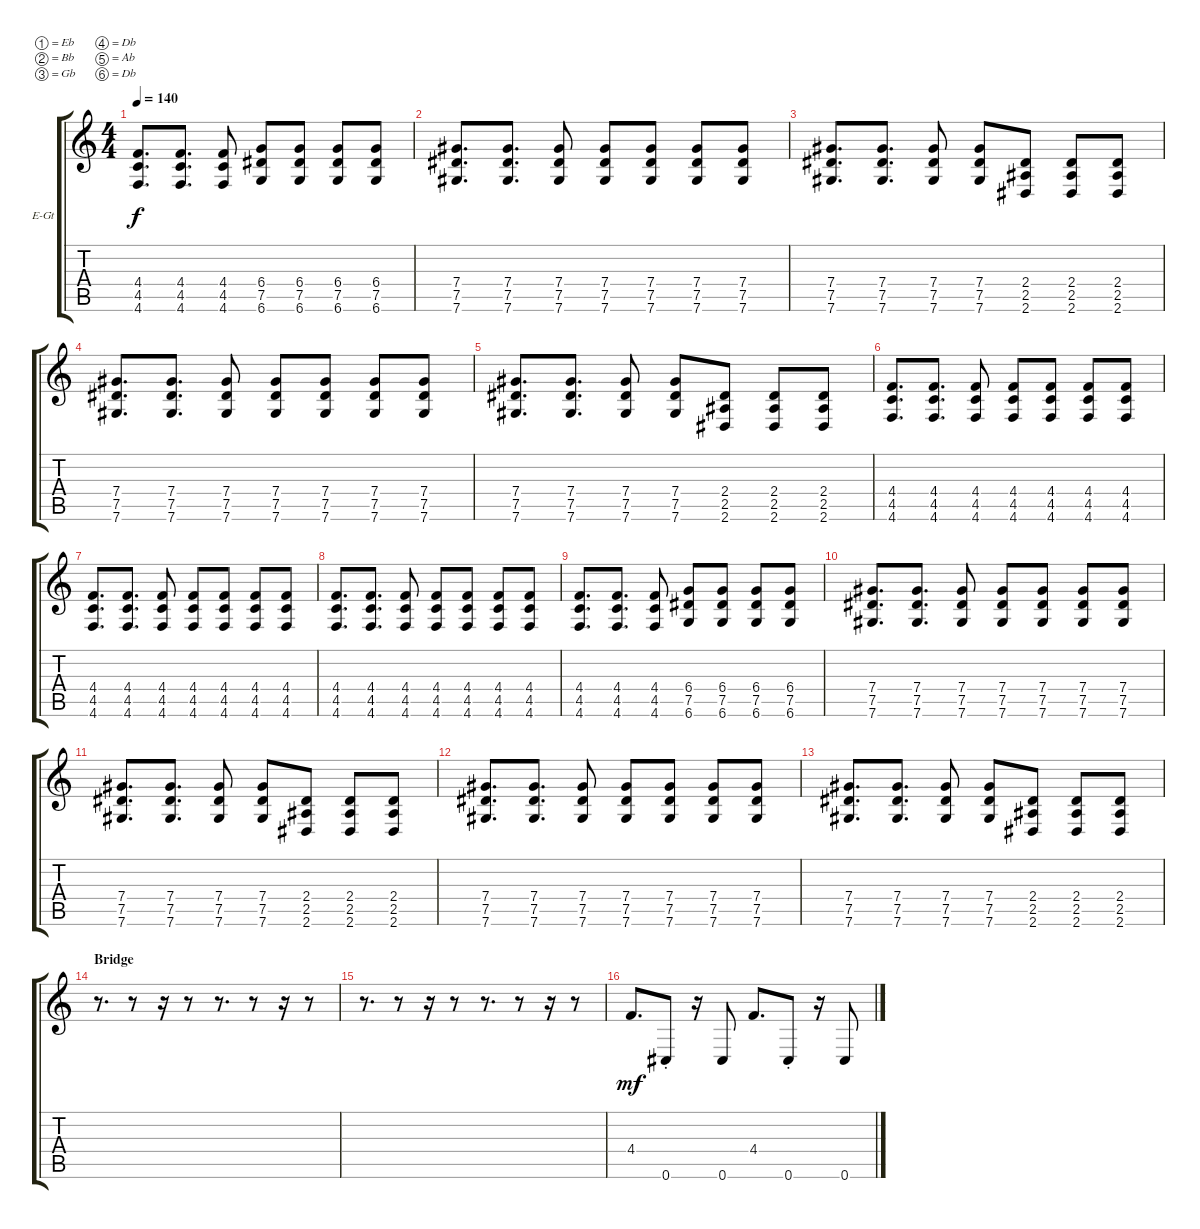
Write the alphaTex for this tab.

\defaultSystemsLayout 4
\bracketExtendMode groupsimilarinstruments
\firstSystemTrackNameOrientation horizontal
\otherSystemsTrackNameOrientation horizontal
\track ("Rhythm - Josh" "E-Gt") {instrument distortionguitar}
\staff {score tabs}
\tuning (Eb4 Bb3 Gb3 Db3 Ab2 Db2)
\ts (4 4)
\tempo 140
\clef g2
\ks c
(4.6 4.5 4.4).8{d dy f} (4.4 4.6 4.5).8{d} (4.6 4.5 4.4).8 (6.6 7.5 6.4).8 (6.6 7.5 6.4).8 (6.6 7.5 6.4).8 (6.6 7.5 6.4).8 |
(7.6 7.5 7.4).8{d} (7.4 7.6 7.5).8{d} (7.6 7.5 7.4).8 (7.6 7.5 7.4).8 (7.6 7.5 7.4).8 (7.6 7.5 7.4).8 (7.6 7.5 7.4).8 |
(7.6 7.5 7.4).8{d} (7.4 7.6 7.5).8{d} (7.6 7.5 7.4).8 (7.6 7.5 7.4).8 (2.6 2.5 2.4).8 (2.6 2.5 2.4).8 (2.6 2.5 2.4).8 |
(7.6 7.5 7.4).8{d} (7.4 7.6 7.5).8{d} (7.6 7.5 7.4).8 (7.6 7.5 7.4).8 (7.6 7.5 7.4).8 (7.6 7.5 7.4).8 (7.6 7.5 7.4).8 |
(7.6 7.5 7.4).8{d} (7.4 7.6 7.5).8{d} (7.6 7.5 7.4).8 (7.6 7.5 7.4).8 (2.6 2.5 2.4).8 (2.6 2.5 2.4).8 (2.6 2.5 2.4).8 |
(4.6 4.5 4.4).8{d} (4.4 4.6 4.5).8{d} (4.6 4.5 4.4).8 (4.6 4.5 4.4).8 (4.6 4.5 4.4).8 (4.6 4.5 4.4).8 (4.6 4.5 4.4).8 |
(4.6 4.5 4.4).8{d} (4.4 4.6 4.5).8{d} (4.6 4.5 4.4).8 (4.6 4.5 4.4).8 (4.6 4.5 4.4).8 (4.6 4.5 4.4).8 (4.6 4.5 4.4).8 |
(4.6 4.5 4.4).8{d} (4.4 4.6 4.5).8{d} (4.6 4.5 4.4).8 (4.6 4.5 4.4).8 (4.6 4.5 4.4).8 (4.6 4.5 4.4).8 (4.6 4.5 4.4).8 |
(4.6 4.5 4.4).8{d} (4.4 4.6 4.5).8{d} (4.6 4.5 4.4).8 (6.6 7.5 6.4).8 (6.6 7.5 6.4).8 (6.6 7.5 6.4).8 (6.6 7.5 6.4).8 |
(7.6 7.5 7.4).8{d} (7.4 7.6 7.5).8{d} (7.6 7.5 7.4).8 (7.6 7.5 7.4).8 (7.6 7.5 7.4).8 (7.6 7.5 7.4).8 (7.6 7.5 7.4).8 |
(7.6 7.5 7.4).8{d} (7.4 7.6 7.5).8{d} (7.6 7.5 7.4).8 (7.6 7.5 7.4).8 (2.6 2.5 2.4).8 (2.6 2.5 2.4).8 (2.6 2.5 2.4).8 |
(7.6 7.5 7.4).8{d} (7.4 7.6 7.5).8{d} (7.6 7.5 7.4).8 (7.6 7.5 7.4).8 (7.6 7.5 7.4).8 (7.6 7.5 7.4).8 (7.6 7.5 7.4).8 |
(7.6 7.5 7.4).8{d} (7.4 7.6 7.5).8{d} (7.6 7.5 7.4).8 (7.6 7.5 7.4).8 (2.6 2.5 2.4).8 (2.6 2.5 2.4).8 (2.6 2.5 2.4).8 |
\section ("" "Bridge")
r.8{d} r.8 r.16 r.8 r.8{d} r.8 r.16 r.8 |
r.8{d} r.8 r.16 r.8 r.8{d} r.8 r.16 r.8 |
4.4.8{d dy mf} 0.6{st}.8 r.16 0.6.8 4.4.8{d} 0.6{st}.8 r.16 0.6.8
